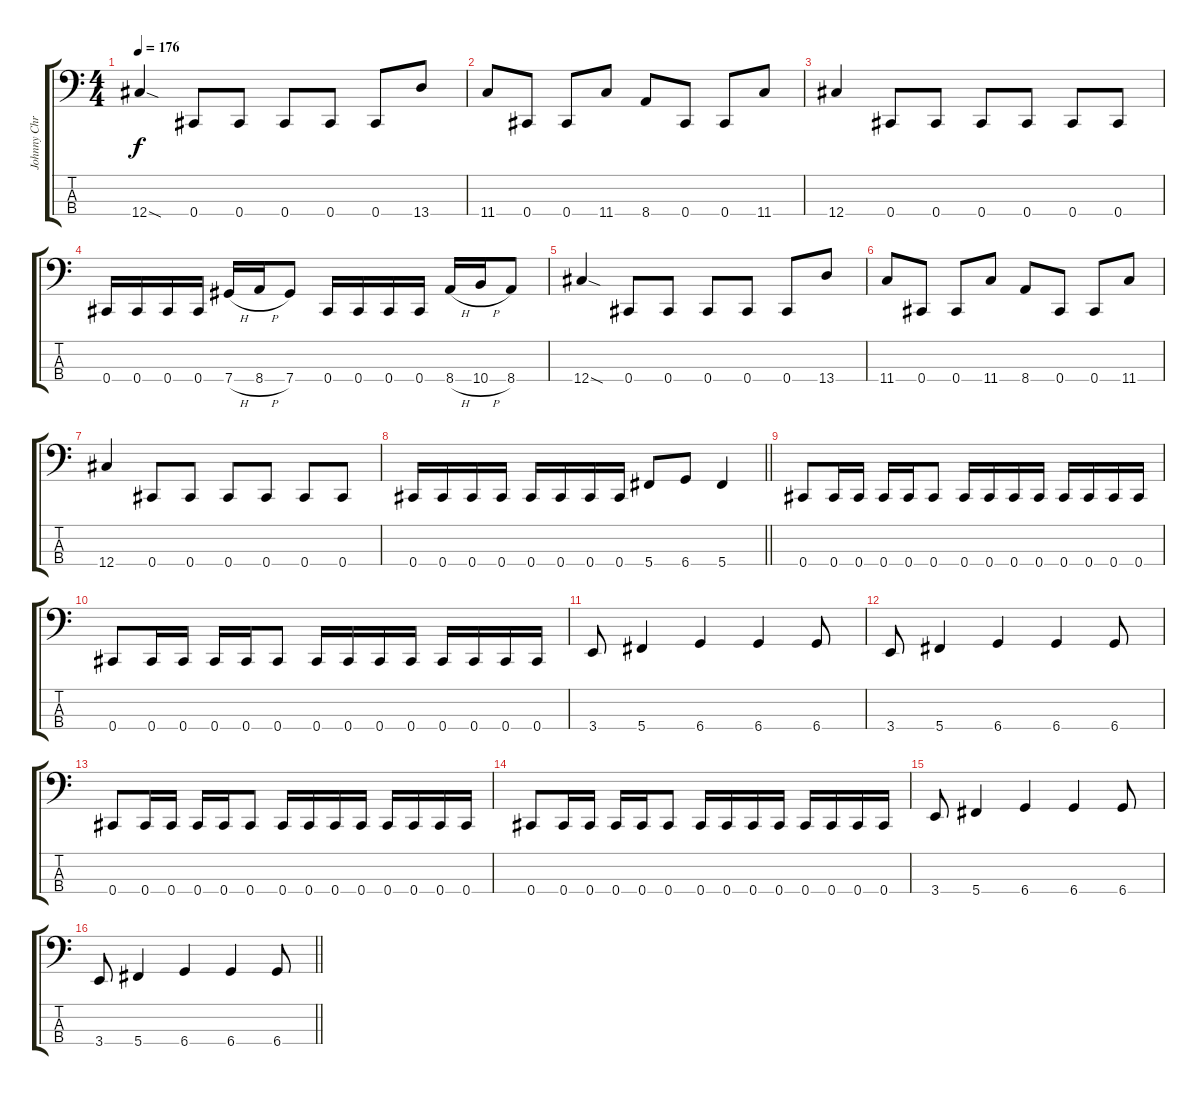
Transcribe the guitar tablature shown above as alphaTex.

\track ("Johnny Christ" "Johnny Chr") {instrument electricbasspick}
\staff {score tabs}
\tuning (Gb2 Db2 Ab1 Db1) {hide}
\ts (4 4)
\tempo 176
\clef f4
\ks c
12.4{sod}.4{dy f} 0.4.8 0.4.8 0.4.8 0.4.8 0.4.8 13.4.8 |
11.4.8 0.4.8 0.4.8 11.4.8 8.4.8 0.4.8 0.4.8 11.4.8 |
12.4.4 0.4.8 0.4.8 0.4.8 0.4.8 0.4.8 0.4.8 |
0.4.16 0.4.16 0.4.16 0.4.16 7.4{h}.16 8.4{h}.16 7.4.8 0.4.16 0.4.16 0.4.16 0.4.16 8.4{h}.16 10.4{h}.16 8.4.8 |
12.4{sod}.4 0.4.8 0.4.8 0.4.8 0.4.8 0.4.8 13.4.8 |
11.4.8 0.4.8 0.4.8 11.4.8 8.4.8 0.4.8 0.4.8 11.4.8 |
12.4.4 0.4.8 0.4.8 0.4.8 0.4.8 0.4.8 0.4.8 |
\barLineRight lightlight
0.4.16 0.4.16 0.4.16 0.4.16 0.4.16 0.4.16 0.4.16 0.4.16 5.4.8 6.4.8 5.4.4 |
0.4.8 0.4.16 0.4.16 0.4.16 0.4.16 0.4.8 0.4.16 0.4.16 0.4.16 0.4.16 0.4.16 0.4.16 0.4.16 0.4.16 |
0.4.8 0.4.16 0.4.16 0.4.16 0.4.16 0.4.8 0.4.16 0.4.16 0.4.16 0.4.16 0.4.16 0.4.16 0.4.16 0.4.16 |
3.4.8 5.4.4 6.4.4 6.4.4 6.4.8 |
3.4.8 5.4.4 6.4.4 6.4.4 6.4.8 |
0.4.8 0.4.16 0.4.16 0.4.16 0.4.16 0.4.8 0.4.16 0.4.16 0.4.16 0.4.16 0.4.16 0.4.16 0.4.16 0.4.16 |
0.4.8 0.4.16 0.4.16 0.4.16 0.4.16 0.4.8 0.4.16 0.4.16 0.4.16 0.4.16 0.4.16 0.4.16 0.4.16 0.4.16 |
3.4.8 5.4.4 6.4.4 6.4.4 6.4.8 |
\barLineRight lightlight
3.4.8 5.4.4 6.4.4 6.4.4 6.4.8
